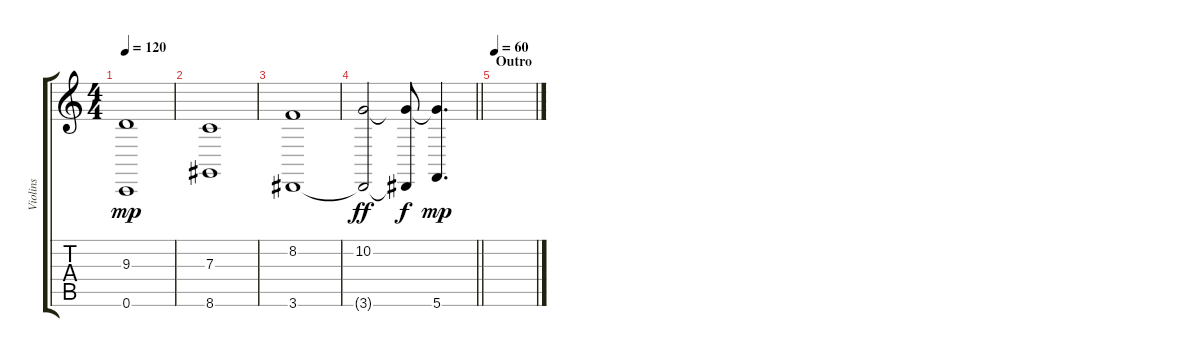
\track ("Violins" "Violins") {instrument stringensemble2}
\staff {score tabs}
\tuning (D4 A3 F3 C3 G2 C2) {hide}
\ts (4 4)
\tempo 120
\clef g2
\ks c
(9.3 0.6).1{dy mp} |
(7.3 8.6).1 |
(8.2 3.6).1 |
\barLineRight lightlight
(10.2 3.6{t}).2{dy ff} (10.2{t} 3.6{t}).8{dy f} (10.2{t} 5.6).4{d dy mp} |
\section ("" "Outro")
\tempo 60
